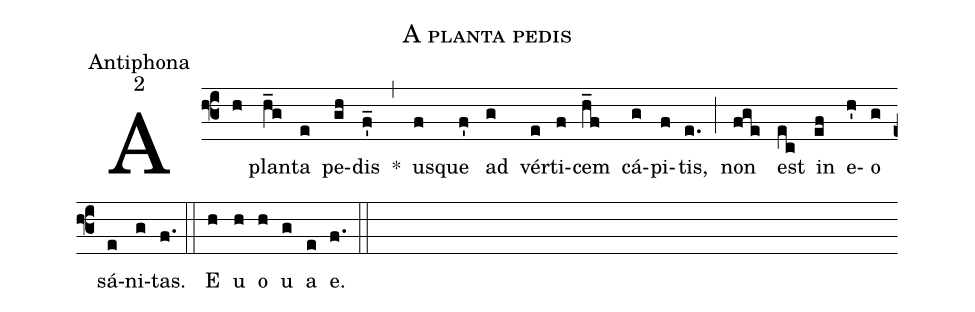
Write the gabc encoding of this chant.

name:A planta pedis;
office-part:Antiphona;
mode:2;
%%
(f3) A(h) plan(h_g)ta(e) pe(gh)dis(f'_) *(,) us(f)que(f') ad(g) vér(e)ti(f)cem(h_f) cá(g)pi(f)tis,(e.) (;) non(fge) est(ec) in(ef) e(h')o(g) sá(e)ni(g)tas.(f.) (::) <eu>E(h) u(h) o(h) u(g) a(e) e.</eu>(f.) (::)
